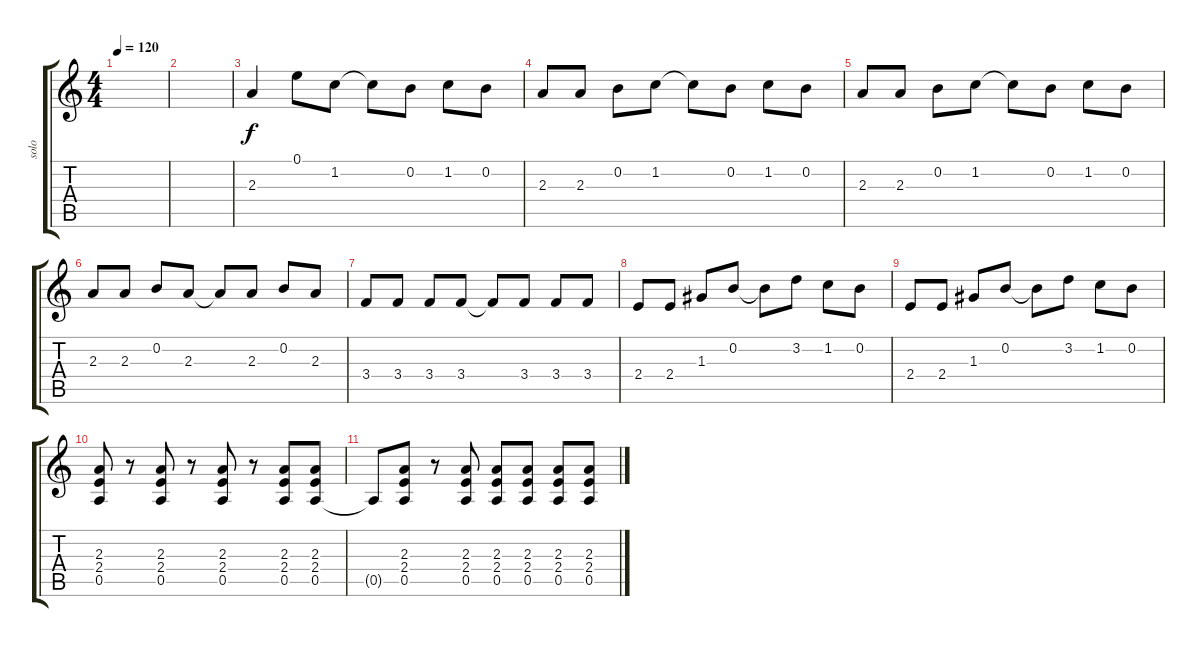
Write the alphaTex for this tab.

\track ("solo" "solo") {instrument distortionguitar}
\staff {score tabs}
\tuning (E4 B3 G3 D3 A2 E2) {hide}
\ts (4 4)
\tempo 120
\clef g2
\ks c
|
|
2.3.4 0.1.8 1.2.8 1.2{t}.8 0.2.8 1.2.8 0.2.8 |
2.3.8 2.3.8 0.2.8 1.2.8 1.2{t}.8 0.2.8 1.2.8 0.2.8 |
2.3.8 2.3.8 0.2.8 1.2.8 1.2{t}.8 0.2.8 1.2.8 0.2.8 |
2.3.8 2.3.8 0.2.8 2.3.8 2.3{t}.8 2.3.8 0.2.8 2.3.8 |
3.4.8 3.4.8 3.4.8 3.4.8 3.4{t}.8 3.4.8 3.4.8 3.4.8 |
2.4.8 2.4.8 1.3.8 0.2.8 0.2{t}.8 3.2.8 1.2.8 0.2.8 |
2.4.8 2.4.8 1.3.8 0.2.8 0.2{t}.8 3.2.8 1.2.8 0.2.8 |
(2.3 2.4 0.5).8 r.8 (2.3 2.4 0.5).8 r.8 (2.3 2.4 0.5).8 r.8 (2.3 2.4 0.5).8 (2.3 2.4 0.5).8 |
0.5{t}.8 (2.3 2.4 0.5).8 r.8 (2.3 2.4 0.5).8 (2.3 2.4 0.5).8 (2.3 2.4 0.5).8 (2.3 2.4 0.5).8 (2.3 2.4 0.5).8
